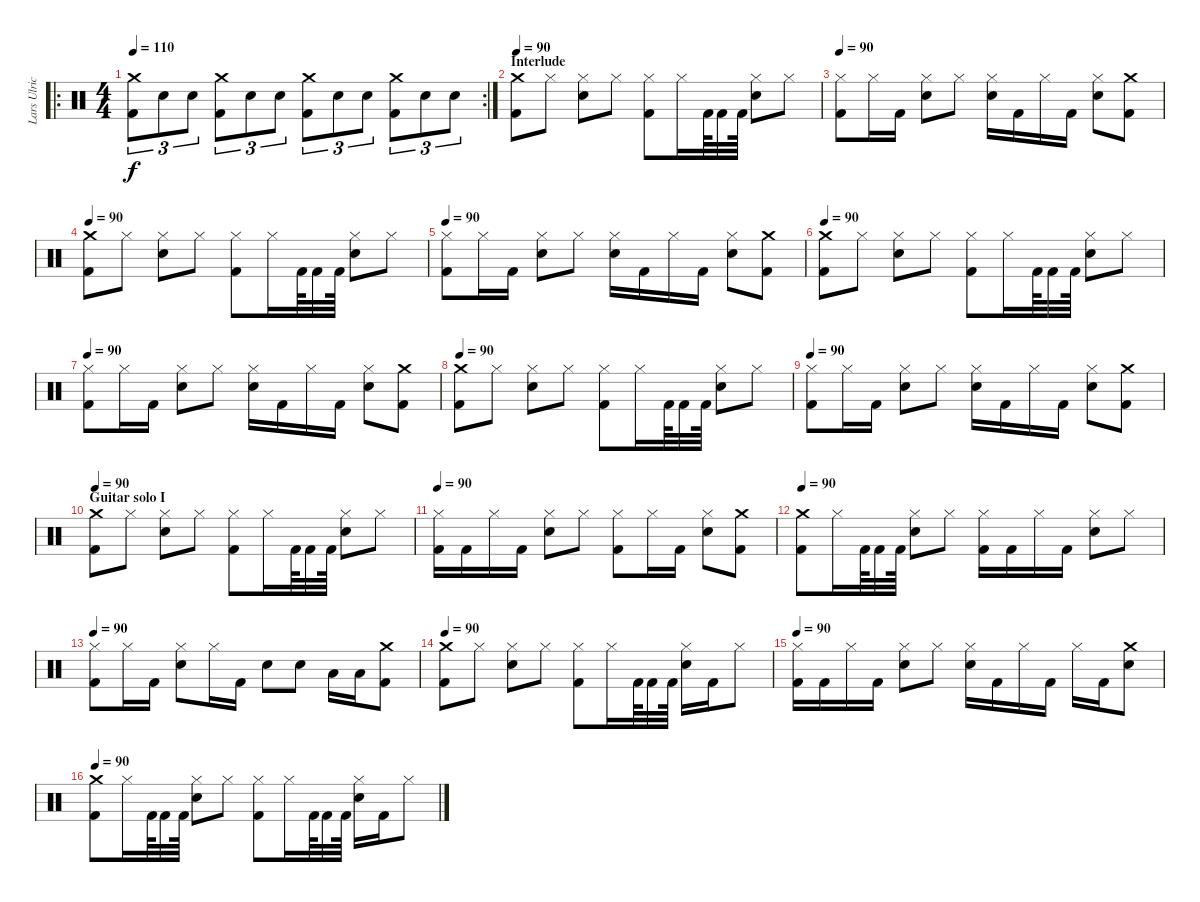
\track ("Lars Ulrich (Drums)" "Lars Ulric") {instrument percussion}
\staff {score}
\articulation defaults
\ro
\rc 2
\ts (4 4)
\tempo 110
\clef neutral
\ks c
("Kick (hit) 2" "Crash medium (hit)").8{tu (3 2) dy f} "Snare (hit) 2".8{tu (3 2)} "Snare (hit) 2".8{tu (3 2)} ("Kick (hit) 2" "Crash medium (hit)").8{tu (3 2)} "Snare (hit) 2".8{tu (3 2)} "Snare (hit) 2".8{tu (3 2)} ("Kick (hit) 2" "Crash medium (hit)").8{tu (3 2)} "Snare (hit) 2".8{tu (3 2)} "Snare (hit) 2".8{tu (3 2)} ("Kick (hit) 2" "Crash medium (hit)").8{tu (3 2)} "Snare (hit) 2".8{tu (3 2)} "Snare (hit) 2".8{tu (3 2)} |
\section ("" "Interlude")
\tempo 90
("Crash medium (hit)" "Kick (hit) 2").8 "Hi-Hat (closed)".8 ("Snare (hit) 2" "Hi-Hat (closed)").8 "Hi-Hat (closed)".8 ("Hi-Hat (closed)" "Kick (hit) 2").8 "Hi-Hat (closed)".16 "Kick (hit) 2".64 "Kick (hit) 2".32 "Kick (hit) 2".64 ("Snare (hit) 2" "Hi-Hat (closed)").8 "Hi-Hat (closed)".8 |
\tempo 90
("Hi-Hat (closed)" "Kick (hit) 2").8 "Hi-Hat (closed)".16 "Kick (hit) 2".16 ("Snare (hit) 2" "Hi-Hat (closed)").8 "Hi-Hat (closed)".8 ("Snare (hit) 2" "Hi-Hat (closed)").16 "Kick (hit) 2".16 "Hi-Hat (closed)".16 "Kick (hit) 2".16 ("Snare (hit) 2" "Hi-Hat (closed)").8 ("Crash medium (hit)" "Kick (hit) 2").8 |
\tempo 90
("Crash medium (hit)" "Kick (hit) 2").8 "Hi-Hat (closed)".8 ("Snare (hit) 2" "Hi-Hat (closed)").8 "Hi-Hat (closed)".8 ("Hi-Hat (closed)" "Kick (hit) 2").8 "Hi-Hat (closed)".16 "Kick (hit) 2".64 "Kick (hit) 2".32 "Kick (hit) 2".64 ("Snare (hit) 2" "Hi-Hat (closed)").8 "Hi-Hat (closed)".8 |
\tempo 90
("Hi-Hat (closed)" "Kick (hit) 2").8 "Hi-Hat (closed)".16 "Kick (hit) 2".16 ("Snare (hit) 2" "Hi-Hat (closed)").8 "Hi-Hat (closed)".8 ("Snare (hit) 2" "Hi-Hat (closed)").16 "Kick (hit) 2".16 "Hi-Hat (closed)".16 "Kick (hit) 2".16 ("Snare (hit) 2" "Hi-Hat (closed)").8 ("Crash medium (hit)" "Kick (hit) 2").8 |
\tempo 90
("Crash medium (hit)" "Kick (hit) 2").8 "Hi-Hat (closed)".8 ("Snare (hit) 2" "Hi-Hat (closed)").8 "Hi-Hat (closed)".8 ("Hi-Hat (closed)" "Kick (hit) 2").8 "Hi-Hat (closed)".16 "Kick (hit) 2".64 "Kick (hit) 2".32 "Kick (hit) 2".64 ("Snare (hit) 2" "Hi-Hat (closed)").8 "Hi-Hat (closed)".8 |
\tempo 90
("Hi-Hat (closed)" "Kick (hit) 2").8 "Hi-Hat (closed)".16 "Kick (hit) 2".16 ("Snare (hit) 2" "Hi-Hat (closed)").8 "Hi-Hat (closed)".8 ("Snare (hit) 2" "Hi-Hat (closed)").16 "Kick (hit) 2".16 "Hi-Hat (closed)".16 "Kick (hit) 2".16 ("Snare (hit) 2" "Hi-Hat (closed)").8 ("Crash medium (hit)" "Kick (hit) 2").8 |
\tempo 90
("Crash medium (hit)" "Kick (hit) 2").8 "Hi-Hat (closed)".8 ("Snare (hit) 2" "Hi-Hat (closed)").8 "Hi-Hat (closed)".8 ("Hi-Hat (closed)" "Kick (hit) 2").8 "Hi-Hat (closed)".16 "Kick (hit) 2".64 "Kick (hit) 2".32 "Kick (hit) 2".64 ("Snare (hit) 2" "Hi-Hat (closed)").8 "Hi-Hat (closed)".8 |
\tempo 90
("Hi-Hat (closed)" "Kick (hit) 2").8 "Hi-Hat (closed)".16 "Kick (hit) 2".16 ("Snare (hit) 2" "Hi-Hat (closed)").8 "Hi-Hat (closed)".8 ("Snare (hit) 2" "Hi-Hat (closed)").16 "Kick (hit) 2".16 "Hi-Hat (closed)".16 "Kick (hit) 2".16 ("Snare (hit) 2" "Hi-Hat (closed)").8 ("Crash medium (hit)" "Kick (hit) 2").8 |
\section ("" "Guitar solo I")
\tempo 90
("Kick (hit) 2" "Crash medium (hit)").8 "Hi-Hat (closed)".8 ("Snare (hit) 2" "Hi-Hat (closed)").8 "Hi-Hat (closed)".8 ("Hi-Hat (closed)" "Kick (hit) 2").8 "Hi-Hat (closed)".16 "Kick (hit) 2".64 "Kick (hit) 2".32 "Kick (hit) 2".64 ("Snare (hit) 2" "Hi-Hat (closed)").8 "Hi-Hat (closed)".8 |
\tempo 90
("Kick (hit) 2" "Hi-Hat (closed)").16 "Kick (hit) 2".16 "Hi-Hat (closed)".16 "Kick (hit) 2".16 ("Snare (hit) 2" "Hi-Hat (closed)").8 "Hi-Hat (closed)".8 ("Kick (hit) 2" "Hi-Hat (closed)").8 "Hi-Hat (closed)".16 "Kick (hit) 2".16 ("Snare (hit) 2" "Hi-Hat (closed)").8 ("Kick (hit) 2" "Crash medium (hit)").8 |
\tempo 90
("Crash medium (hit)" "Kick (hit) 2").8 "Hi-Hat (closed)".16 "Kick (hit) 2".64 "Kick (hit) 2".32 "Kick (hit) 2".64 ("Snare (hit) 2" "Hi-Hat (closed)").8 "Hi-Hat (closed)".8 ("Kick (hit) 2" "Hi-Hat (closed)").16 "Kick (hit) 2".16 "Hi-Hat (closed)".16 "Kick (hit) 2".16 ("Snare (hit) 2" "Hi-Hat (closed)").8 "Hi-Hat (closed)".8 |
\tempo 90
("Kick (hit) 2" "Hi-Hat (closed)").8 "Hi-Hat (closed)".16 "Kick (hit) 2".16 ("Snare (hit) 2" "Hi-Hat (closed)").8 "Hi-Hat (closed)".16 "Kick (hit) 2".16 "Snare (hit) 2".8 "Snare (hit) 2".8 "Low Tom (hit)".16 "Low Tom (hit)".16 ("Crash medium (hit)" "Kick (hit) 2").8 |
\tempo 90
("Crash medium (hit)" "Kick (hit) 2").8 "Hi-Hat (closed)".8 ("Snare (hit) 2" "Hi-Hat (closed)").8 "Hi-Hat (closed)".8 ("Hi-Hat (closed)" "Kick (hit) 2").8 "Hi-Hat (closed)".16 "Kick (hit) 2".64 "Kick (hit) 2".32 "Kick (hit) 2".64 ("Snare (hit) 2" "Hi-Hat (closed)").16 "Kick (hit) 2".16 "Hi-Hat (closed)".8 |
\tempo 90
("Kick (hit) 2" "Hi-Hat (closed)").16 "Kick (hit) 2".16 "Hi-Hat (closed)".16 "Kick (hit) 2".16 ("Snare (hit) 2" "Hi-Hat (closed)").8 "Hi-Hat (closed)".8 ("Hi-Hat (closed)" "Snare (hit) 2").16 "Kick (hit) 2".16 "Hi-Hat (closed)".16 "Kick (hit) 2".16 "Hi-Hat (closed)".16 "Kick (hit) 2".16 ("Crash medium (hit)" "Snare (hit) 2").8 |
\tempo 90
("Crash medium (hit)" "Kick (hit) 2").8 "Hi-Hat (closed)".16 "Kick (hit) 2".64 "Kick (hit) 2".32 "Kick (hit) 2".64 ("Snare (hit) 2" "Hi-Hat (closed)").8 "Hi-Hat (closed)".8 ("Hi-Hat (closed)" "Kick (hit) 2").8 "Hi-Hat (closed)".16 "Kick (hit) 2".64 "Kick (hit) 2".32 "Kick (hit) 2".64 ("Snare (hit) 2" "Hi-Hat (closed)").16 "Kick (hit) 2".16 "Hi-Hat (closed)".8
